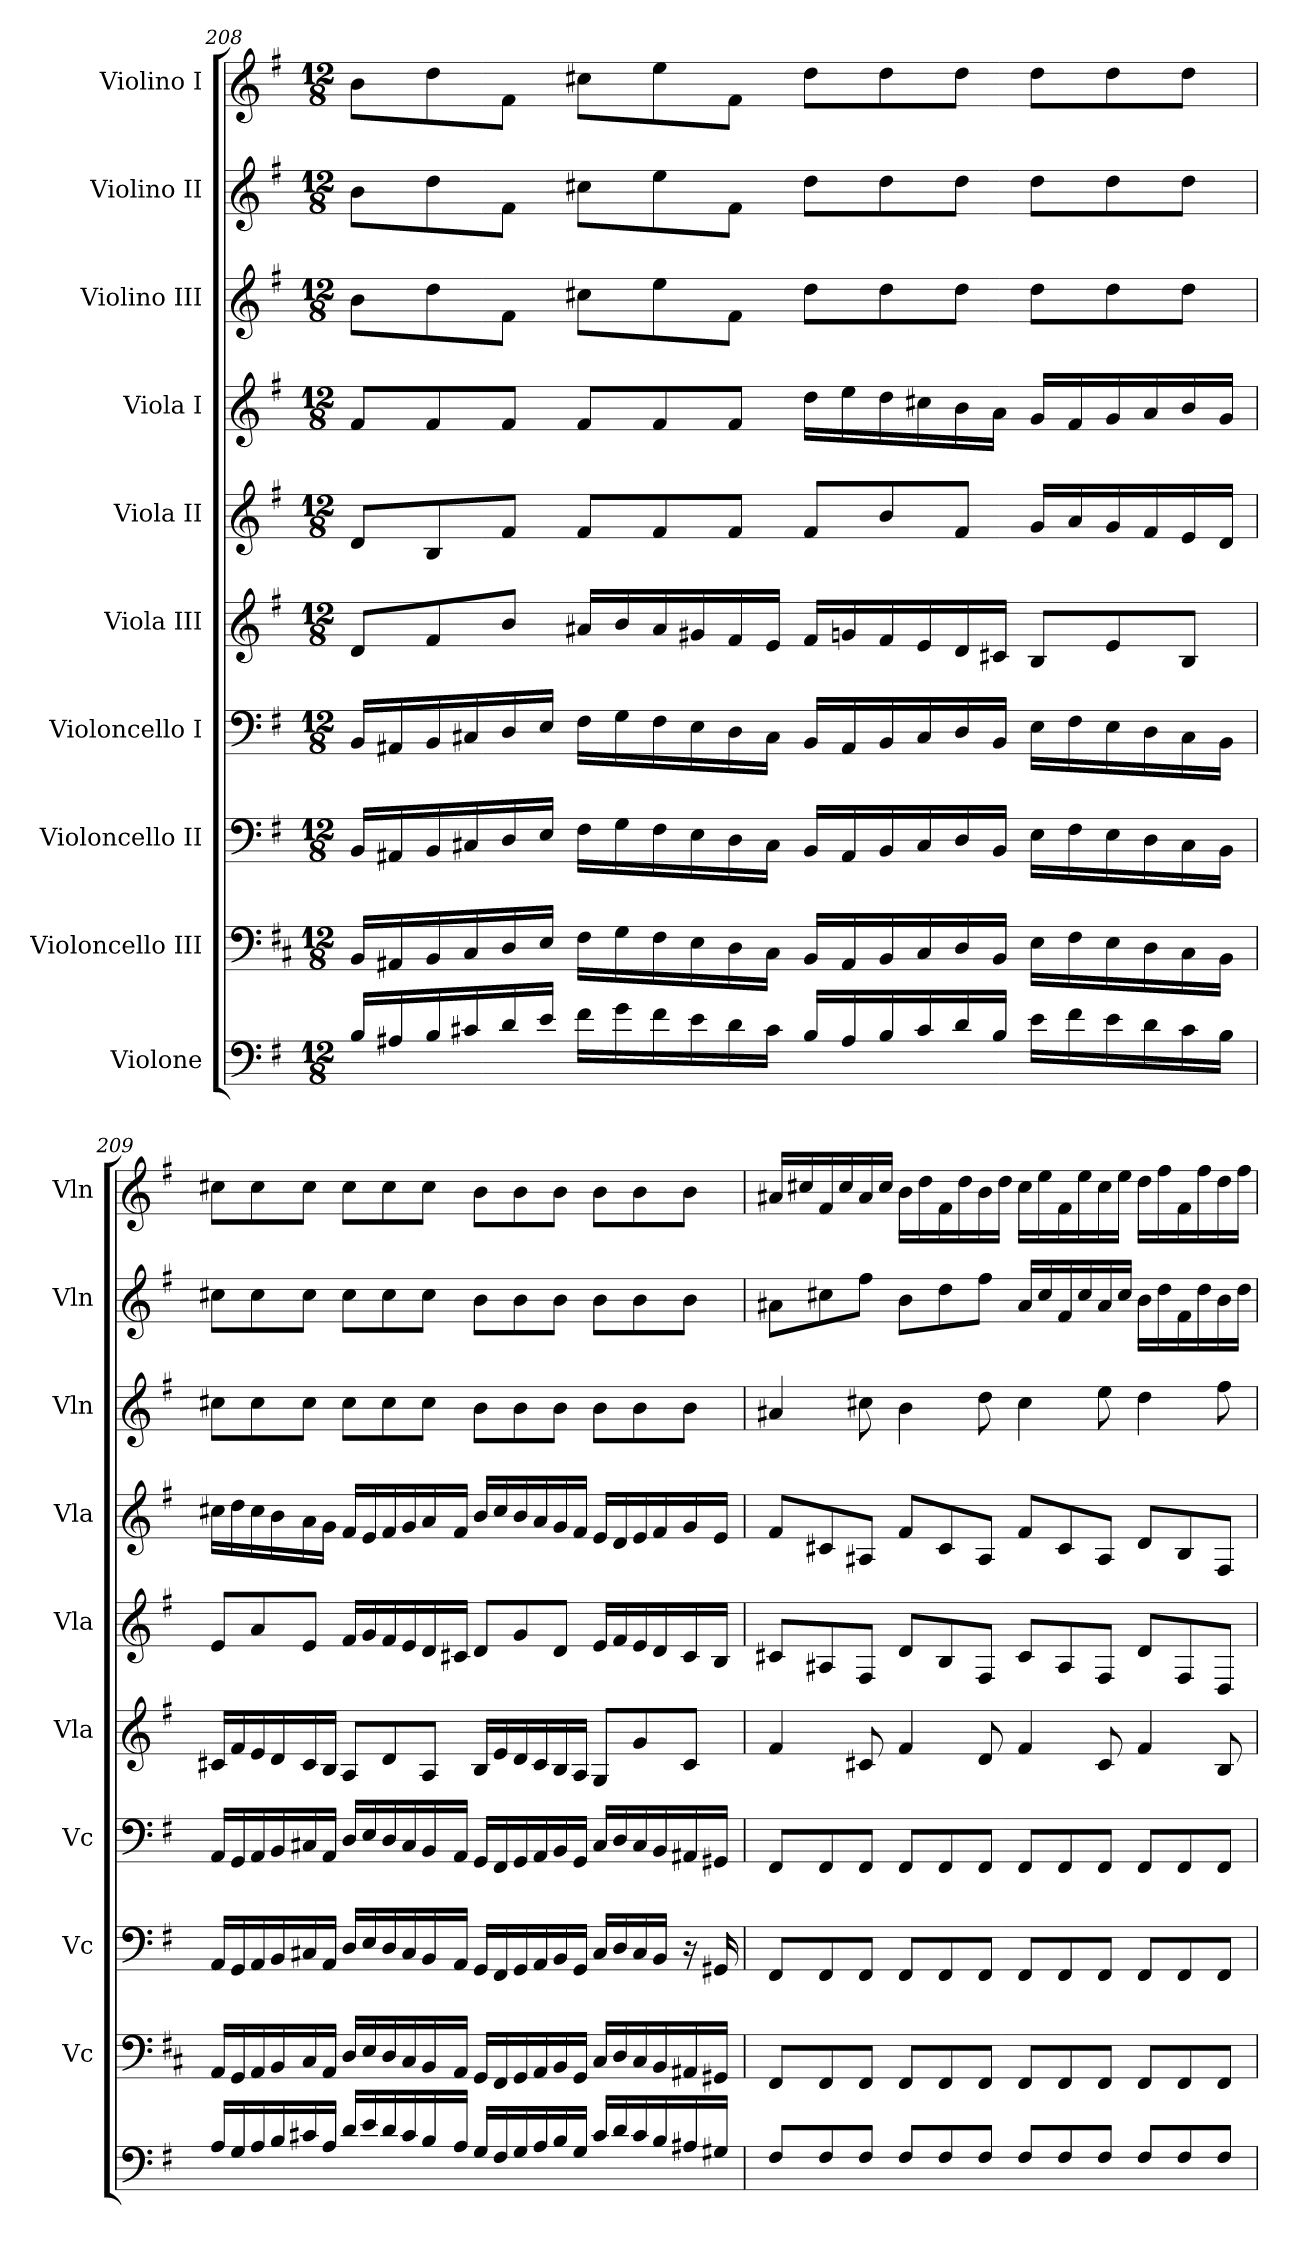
**kern	**kern	**kern	**kern	**kern	**kern	**kern	**kern	**kern	**kern
*part10	*part9	*part8	*part7	*part6	*part5	*part4	*part3	*part2	*part1
*staff10	*staff9	*staff8	*staff7	*staff6	*staff5	*staff4	*staff3	*staff2	*staff1
*I"Violone	*I"Violoncello III	*I"Violoncello  II	*I"Violoncello   I	*I"Viola       III	*I"Viola        II	*I"Viola         I	*I"Violino     III	*I"Violino      II	*I"Violino       I
*	*I'Vc	*I'Vc	*I'Vc	*I'Vla	*I'Vla	*I'Vla	*I'Vln	*I'Vln	*I'Vln
!!LO:PB:g=z
*clefF4	*clefF4	*clefF4	*clefF4	*clefG2	*clefG2	*clefG2	*clefG2	*clefG2	*clefG2
*ITrd7c12	*	*	*	*	*	*	*	*	*
*k[f#]	*k[f#c#]	*k[f#]	*k[f#]	*k[f#]	*k[f#]	*k[f#]	*k[f#]	*k[f#]	*k[f#]
*G:	*D:	*G:	*G:	*G:	*G:	*G:	*G:	*G:	*G:
*M12/8	*M12/8	*M12/8	*M12/8	*M12/8	*M12/8	*M12/8	*M12/8	*M12/8	*M12/8
=208	=208	=208	=208	=208	=208	=208	=208	=208	=208
16BB/LL	16BB/LL	16BB/LL	16BB/LL	8d/L	8d/L	8f#/L	8b\L	8b\L	8b\L
16AA#X/	16AA#X/	16AA#X/	16AA#X/	.	.	.	.	.	.
16BB/	16BB/	16BB/	16BB/	8f#/	8B/	8f#/	8dd\	8dd\	8dd\
16C#X/	16C#/	16C#X/	16C#X/	.	.	.	.	.	.
16D/	16D/	16D/	16D/	8b/J	8f#/J	8f#/J	8f#\J	8f#\J	8f#\J
16E/JJ	16E/JJ	16E/JJ	16E/JJ	.	.	.	.	.	.
16F#\LL	16F#\LL	16F#\LL	16F#\LL	16a#X/LL	8f#/L	8f#/L	8cc#X\L	8cc#X\L	8cc#X\L
16G\	16G\	16G\	16G\	16b/	.	.	.	.	.
16F#\	16F#\	16F#\	16F#\	16a#/	8f#/	8f#/	8ee\	8ee\	8ee\
16E\	16E\	16E\	16E\	16g#X/	.	.	.	.	.
16D\	16D\	16D\	16D\	16f#/	8f#/J	8f#/J	8f#\J	8f#\J	8f#\J
16C#\JJ	16C#\JJ	16C#\JJ	16C#\JJ	16e/JJ	.	.	.	.	.
16BB/LL	16BB/LL	16BB/LL	16BB/LL	16f#/LL	8f#/L	16dd\LL	8dd\L	8dd\L	8dd\L
16AA#/	16AA#/	16AA#/	16AA#/	16gn/	.	16ee\	.	.	.
16BB/	16BB/	16BB/	16BB/	16f#/	8b/	16dd\	8dd\	8dd\	8dd\
16C#/	16C#/	16C#/	16C#/	16e/	.	16cc#X\	.	.	.
16D/	16D/	16D/	16D/	16d/	8f#/J	16b\	8dd\J	8dd\J	8dd\J
16BB/JJ	16BB/JJ	16BB/JJ	16BB/JJ	16c#X/JJ	.	16a\JJ	.	.	.
16E\LL	16E\LL	16E\LL	16E\LL	8B/L	16g/LL	16g/LL	8dd\L	8dd\L	8dd\L
16F#\	16F#\	16F#\	16F#\	.	16a/	16f#/	.	.	.
16E\	16E\	16E\	16E\	8e/	16g/	16g/	8dd\	8dd\	8dd\
16D\	16D\	16D\	16D\	.	16f#/	16a/	.	.	.
16C#\	16C#\	16C#\	16C#\	8B/J	16e/	16b/	8dd\J	8dd\J	8dd\J
16BB\JJ	16BB\JJ	16BB\JJ	16BB\JJ	.	16d/JJ	16g/JJ	.	.	.
!!LO:PB:g=z
=209	=209	=209	=209	=209	=209	=209	=209	=209	=209
16AA/LL	16AA/LL	16AA/LL	16AA/LL	16c#X/LL	8e/L	16cc#X\LL	8cc#X\L	8cc#X\L	8cc#X\L
16GG/	16GG/	16GG/	16GG/	16f#/	.	16dd\	.	.	.
16AA/	16AA/	16AA/	16AA/	16e/	8a/	16cc#\	8cc#\	8cc#\	8cc#\
16BB/	16BB/	16BB/	16BB/	16d/	.	16b\	.	.	.
16C#X/	16C#/	16C#X/	16C#X/	16c#/	8e/J	16a\	8cc#\J	8cc#\J	8cc#\J
16AA/JJ	16AA/JJ	16AA/JJ	16AA/JJ	16B/JJ	.	16g\JJ	.	.	.
16D/LL	16D/LL	16D/LL	16D/LL	8A/L	16f#/LL	16f#/LL	8cc#\L	8cc#\L	8cc#\L
16E/	16E/	16E/	16E/	.	16g/	16e/	.	.	.
16D/	16D/	16D/	16D/	8d/	16f#/	16f#/	8cc#\	8cc#\	8cc#\
16C#/	16C#/	16C#/	16C#/	.	16e/	16g/	.	.	.
16BB/	16BB/	16BB/	16BB/	8A/J	16d/	16a/	8cc#\J	8cc#\J	8cc#\J
16AA/JJ	16AA/JJ	16AA/JJ	16AA/JJ	.	16c#X/JJ	16f#/JJ	.	.	.
16GG/LL	16GG/LL	16GG/LL	16GG/LL	16B/LL	8d/L	16b/LL	8b\L	8b\L	8b\L
16FF#/	16FF#/	16FF#/	16FF#/	16e/	.	16cc#/	.	.	.
16GG/	16GG/	16GG/	16GG/	16d/	8g/	16b/	8b\	8b\	8b\
16AA/	16AA/	16AA/	16AA/	16c#/	.	16a/	.	.	.
16BB/	16BB/	16BB/	16BB/	16B/	8d/J	16g/	8b\J	8b\J	8b\J
16GG/JJ	16GG/JJ	16GG/JJ	16GG/JJ	16A/JJ	.	16f#/JJ	.	.	.
16C#/LL	16C#/LL	16C#/LL	16C#/LL	8G/L	16e/LL	16e/LL	8b\L	8b\L	8b\L
16D/	16D/	16D/	16D/	.	16f#/	16d/	.	.	.
16C#/	16C#/	16C#/	16C#/	8g/	16e/	16e/	8b\	8b\	8b\
16BB/	16BB/	16BB/JJ	16BB/	.	16d/	16f#/	.	.	.
16AA#X/	16AA#X/	16r	16AA#X/	8c#/J	16c#/	16g/	8b\J	8b\J	8b\J
16GG#X/JJ	16GG#X/JJ	16GG#X/	16GG#X/JJ	.	16B/JJ	16e/JJ	.	.	.
!!LO:PB:g=z
=210	=210	=210	=210	=210	=210	=210	=210	=210	=210
8FF#/L	8FF#/L	8FF#/L	8FF#/L	4f#/	8c#X/L	8f#/L	4a#X/	8a#X\L	16a#X/LL
.	.	.	.	.	.	.	.	.	16cc#X/
8FF#/	8FF#/	8FF#/	8FF#/	.	8A#X/	8c#X/	.	8cc#X\	16f#/
.	.	.	.	.	.	.	.	.	16cc#/
8FF#/J	8FF#/J	8FF#/J	8FF#/J	8c#X/	8F#/J	8A#X/J	8cc#X\	8ff#\J	16a#/
.	.	.	.	.	.	.	.	.	16cc#/JJ
8FF#/L	8FF#/L	8FF#/L	8FF#/L	4f#/	8d/L	8f#/L	4b\	8b\L	16b\LL
.	.	.	.	.	.	.	.	.	16dd\
8FF#/	8FF#/	8FF#/	8FF#/	.	8B/	8c#/	.	8dd\	16f#\
.	.	.	.	.	.	.	.	.	16dd\
8FF#/J	8FF#/J	8FF#/J	8FF#/J	8d/	8F#/J	8A#/J	8dd\	8ff#\J	16b\
.	.	.	.	.	.	.	.	.	16dd\JJ
8FF#/L	8FF#/L	8FF#/L	8FF#/L	4f#/	8c#/L	8f#/L	4cc#\	16a#/LL	16cc#\LL
.	.	.	.	.	.	.	.	16cc#/	16ee\
8FF#/	8FF#/	8FF#/	8FF#/	.	8A#/	8c#/	.	16f#/	16f#\
.	.	.	.	.	.	.	.	16cc#/	16ee\
8FF#/J	8FF#/J	8FF#/J	8FF#/J	8c#/	8F#/J	8A#/J	8ee\	16a#/	16cc#\
.	.	.	.	.	.	.	.	16cc#/JJ	16ee\JJ
8FF#/L	8FF#/L	8FF#/L	8FF#/L	4f#/	8d/L	8d/L	4dd\	16b\LL	16dd\LL
.	.	.	.	.	.	.	.	16dd\	16ff#\
8FF#/	8FF#/	8FF#/	8FF#/	.	8F#/	8B/	.	16f#\	16f#\
.	.	.	.	.	.	.	.	16dd\	16ff#\
8FF#/J	8FF#/J	8FF#/J	8FF#/J	8B/	8D/J	8F#/J	8ff#\	16b\	16dd\
.	.	.	.	.	.	.	.	16dd\JJ	16ff#\JJ
=	=	=	=	=	=	=	=	=	=
*-	*-	*-	*-	*-	*-	*-	*-	*-	*-
